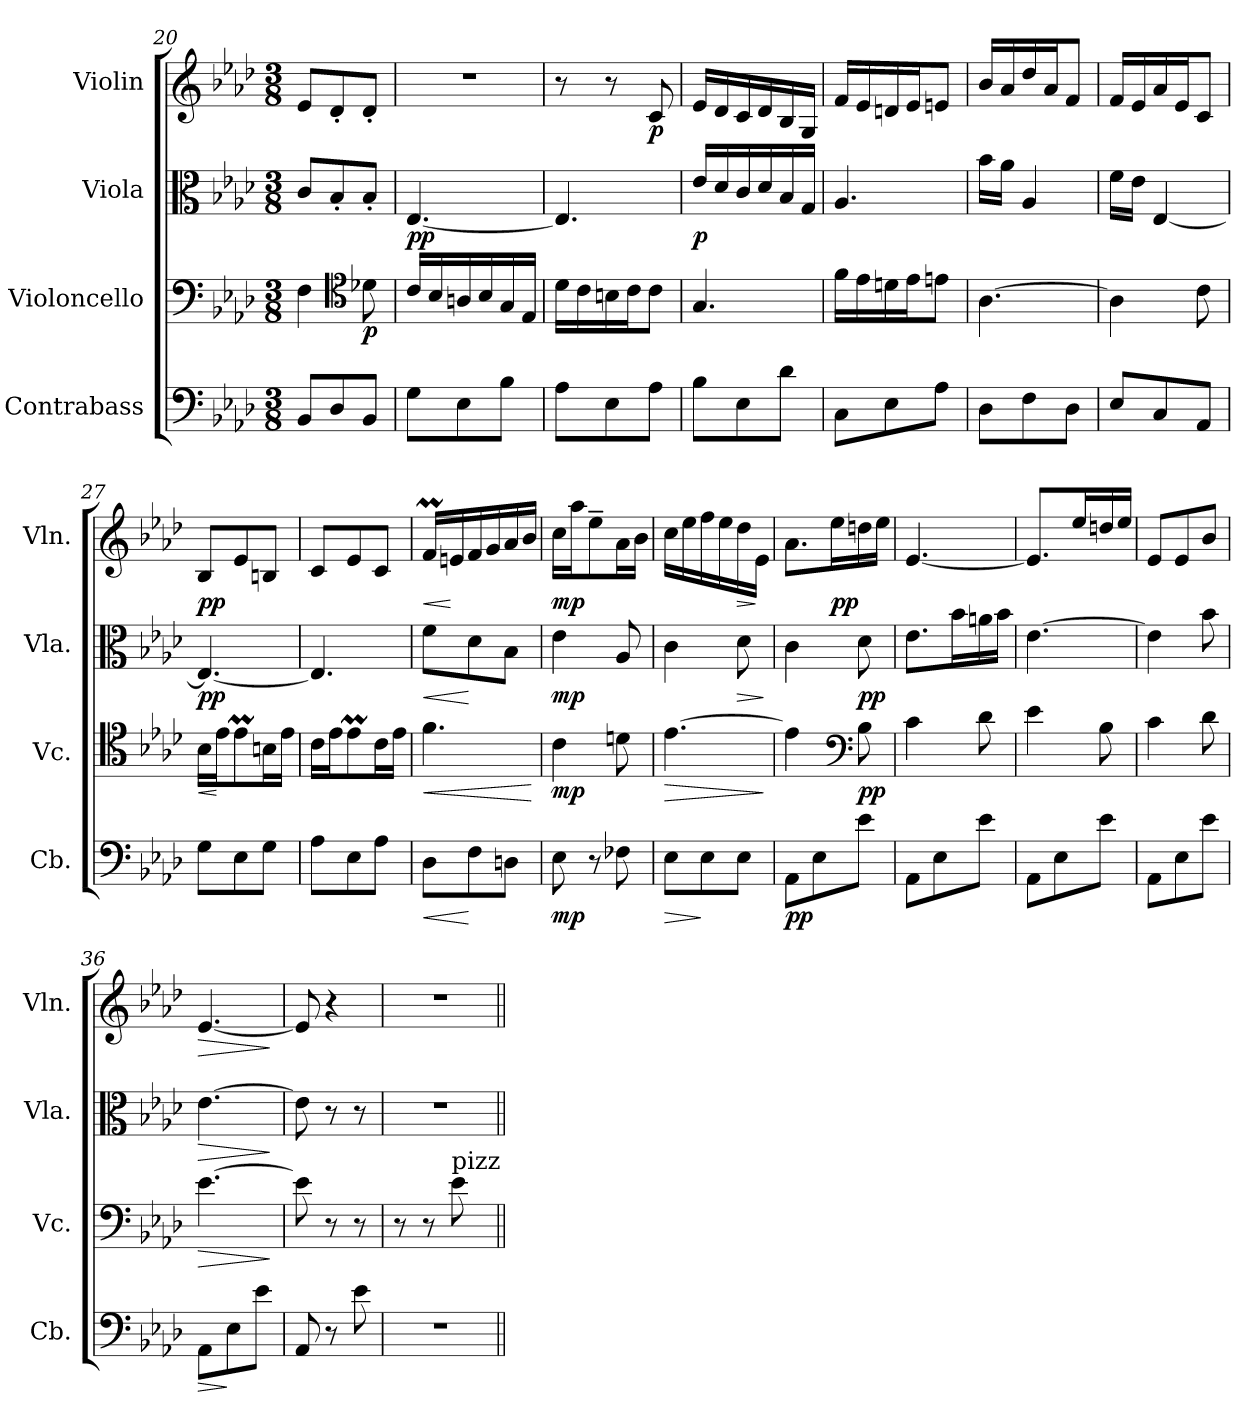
**kern	**dynam	**kern	**dynam	**kern	**dynam	**kern	**dynam
*part4	*part4	*part3	*part3	*part2	*part2	*part1	*part1
*staff4	*staff4	*staff3	*staff3	*staff2	*staff2	*staff1	*staff1
*I"Contrabass	*	*I"Violoncello	*	*I"Viola	*	*I"Violin	*
*I'Cb.	*	*I'Vc.	*	*I'Vla.	*	*I'Vln.	*
!!LO:LB:g=z
*clefF4	*	*clefF4	*	*clefC3	*	*clefG2	*
*ITrd7c12	*	*	*	*	*	*	*
*k[b-e-a-d-]	*	*k[b-e-a-d-]	*	*k[b-e-a-d-]	*	*k[b-e-a-d-]	*
*M3/8	*	*M3/8	*	*M3/8	*	*M3/8	*
=20	=20	=20	=20	=20	=20	=20	=20
8BBB-/L	.	4F\	.	8c/L	.	8e-/L	.
8DD-/	.	.	.	8B-'/	.	8d-'/	.
*	*	*clefC4	*	*	*	*	*
!	!	!	!LO:DY:b	!	!	!	!
8BBB-/J	.	8d-X\	p	8B-'/J	.	8d-'/J	.
=21	=21	=21	=21	=21	=21	=21	=21
!	!	!	!	!	!LO:DY:b	!	!
8GG\L	.	16c/LL	.	[4.E-/	pp	4.r	.
.	.	16B-/	.	.	.	.	.
8EE-\	.	16An/	.	.	.	.	.
.	.	16B-/	.	.	.	.	.
8BB-\J	.	16G/	.	.	.	.	.
.	.	16E-/JJ	.	.	.	.	.
=22	=22	=22	=22	=22	=22	=22	=22
8AA-\L	.	16d-\LL	.	4.E-/]	.	8r	.
.	.	16c\	.	.	.	.	.
8EE-\	.	16Bn\	.	.	.	8r	.
.	.	16c\J	.	.	.	.	.
!	!	!	!	!	!	!	!LO:DY:b
8AA-\J	.	8c\J	.	.	.	8c/	p
=23	=23	=23	=23	=23	=23	=23	=23
!	!	!	!	!	!LO:DY:b	!	!
8BB-\L	.	4.G/	.	16e-/LL	p	16e-/LL	.
.	.	.	.	16d-/	.	16d-/	.
8EE-\	.	.	.	16c/	.	16c/	.
.	.	.	.	16d-/	.	16d-/	.
8D-\J	.	.	.	16B-/	.	16B-/	.
.	.	.	.	16G/JJ	.	16G/JJ	.
=24	=24	=24	=24	=24	=24	=24	=24
8CC\L	.	16f\LL	.	4.A-/	.	16f/LL	.
.	.	16e-\	.	.	.	16e-/	.
8EE-\	.	16dn\	.	.	.	16dn/	.
.	.	16e-\J	.	.	.	16e-/J	.
8AA-\J	.	8en\J	.	.	.	8en/J	.
=25	=25	=25	=25	=25	=25	=25	=25
8DD-\L	.	[4.A-\	.	16b-\LL	.	16b-/LL	.
.	.	.	.	16a-\JJ	.	16a-/	.
8FF\	.	.	.	4A-/	.	16dd-/	.
.	.	.	.	.	.	16a-/J	.
8DD-\J	.	.	.	.	.	8f/J	.
!!LO:PB:g=z
=26	=26	=26	=26	=26	=26	=26	=26
8EE-/L	.	4A-\]	.	16f\LL	.	16f/LL	.
.	.	.	.	16e-\JJ	.	16e-/	.
8CC/	.	.	.	[4E-/	.	16a-/	.
.	.	.	.	.	.	16e-/J	.
8AAA-/J	.	8c\	.	.	.	8c/J	.
=27	=27	=27	=27	=27	=27	=27	=27
!	!	!	!LO:HP:b	!	!LO:DY:b	!	!LO:DY:b
8GG\L	.	16B-\LL	<	4.E-/_	pp	8B-/L	pp
.	.	16e-\J	[	.	.	.	.
8EE-\	.	8e-M\	.	.	.	8e-/	.
8GG\J	.	16Bn\L	.	.	.	8Bn/J	.
.	.	16e-\JJ	.	.	.	.	.
=28	=28	=28	=28	=28	=28	=28	=28
8AA-\L	.	16c\LL	.	4.E-/]	.	8c/L	.
.	.	16e-\J	.	.	.	.	.
8EE-\	.	8e-M\	.	.	.	8e-/	.
8AA-\J	.	16c\L	.	.	.	8c/J	.
.	.	16e-\JJ	.	.	.	.	.
=29	=29	=29	=29	=29	=29	=29	=29
!	!LO:HP:b	!	!LO:HP:b	!	!LO:HP:b	!	!LO:HP:b
8DD-\L	<	4.f\	<	8f\L	<	16fM/LL	<
.	.	.	.	.	.	16en/	[
8FF\	[	.	.	8d-\	[	16f/	.
.	.	.	.	.	.	16g/	.
8DDn\J	.	.	.	8B-\J	.	16a-/	.
.	.	.	.	.	.	16b-/JJ	.
.	.	.	[	.	.	.	.
=30	=30	=30	=30	=30	=30	=30	=30
!	!LO:DY:b	!	!LO:DY:b	!	!LO:DY:b	!	!LO:DY:b
8EE-\	mp	4c\	mp	4e-\	mp	16cc\LL	mp
.	.	.	.	.	.	16aa-\J	.
8r	.	.	.	.	.	8ee-~\	.
8FF-X\	.	8dn\	.	8A-/	.	16a-\L	.
.	.	.	.	.	.	16b-\JJ	.
=31	=31	=31	=31	=31	=31	=31	=31
!	!LO:HP:b	!	!LO:HP:b	!	!	!	!
8EE-\L	>	[4.e-\	>	4c\	.	16cc\LL	.
.	.	.	.	.	.	16ee-\	.
8EE-\	]	.	.	.	.	16ff\	.
.	.	.	.	.	.	16ee-\	.
!	!	!	!	!	!LO:HP:b	!	!LO:HP:b
8EE-\J	.	.	.	8d-\	>	16dd-\	>
.	.	.	.	.	.	16e-\JJ	]
.	.	.	]	.	]	.	.
!!LO:LB:g=z
=32	=32	=32	=32	=32	=32	=32	=32
!	!LO:DY:b	!	!	!	!	!	!
8AAA-\L	pp	4e-\]	.	4c\	.	8.a-\L	.
8EE-\	.	.	.	.	.	.	.
!	!	!	!	!	!	!	!LO:DY:b
.	.	.	.	.	.	16ee-\L	pp
*	*	*clefF4	*	*	*	*	*
!	!	!	!LO:DY:b	!	!LO:DY:b	!	!
8E-\J	.	8B-\	pp	8d-\	pp	16ddn\	.
.	.	.	.	.	.	16ee-\JJ	.
=33	=33	=33	=33	=33	=33	=33	=33
8AAA-\L	.	4c\	.	8.e-\L	.	[4.e-/	.
8EE-\	.	.	.	.	.	.	.
.	.	.	.	16b-\L	.	.	.
8E-\J	.	8d-\	.	16an\	.	.	.
.	.	.	.	16b-\JJ	.	.	.
=34	=34	=34	=34	=34	=34	=34	=34
8AAA-\L	.	4e-\	.	[4.e-\	.	8.e-/L]	.
8EE-\	.	.	.	.	.	.	.
.	.	.	.	.	.	16ee-/L	.
8E-\J	.	8B-\	.	.	.	16ddn/	.
.	.	.	.	.	.	16ee-/JJ	.
=35	=35	=35	=35	=35	=35	=35	=35
8AAA-\L	.	4c\	.	4e-\]	.	8e-/L	.
8EE-\	.	.	.	.	.	8e-/	.
8E-\J	.	8d-\	.	8b-\	.	8b-/J	.
=36	=36	=36	=36	=36	=36	=36	=36
!	!LO:HP:b	!	!LO:HP:b	!	!LO:HP:b	!	!LO:HP:b
8AAA-\L	>	[4.e-\	>	[4.e-\	>	[4.e-/	>
8EE-\	]	.	.	.	.	.	.
8E-\J	.	.	.	.	.	.	.
.	.	.	]	.	]	.	]
=37	=37	=37	=37	=37	=37	=37	=37
8AAA-/	.	8e-\]	.	8e-\]	.	8e-/]	.
8r	.	8r	.	8r	.	4r	.
8E-\	.	8r	.	8r	.	.	.
=38	=38	=38	=38	=38	=38	=38	=38
4.r	.	8r	.	4.r	.	4.r	.
.	.	8r	.	.	.	.	.
!	!	!LO:TX:a:t=pizz	!	!	!	!	!
.	.	8e-\	.	.	.	.	.
=||	=||	=||	=||	=||	=||	=||	=||
*-	*-	*-	*-	*-	*-	*-	*-
